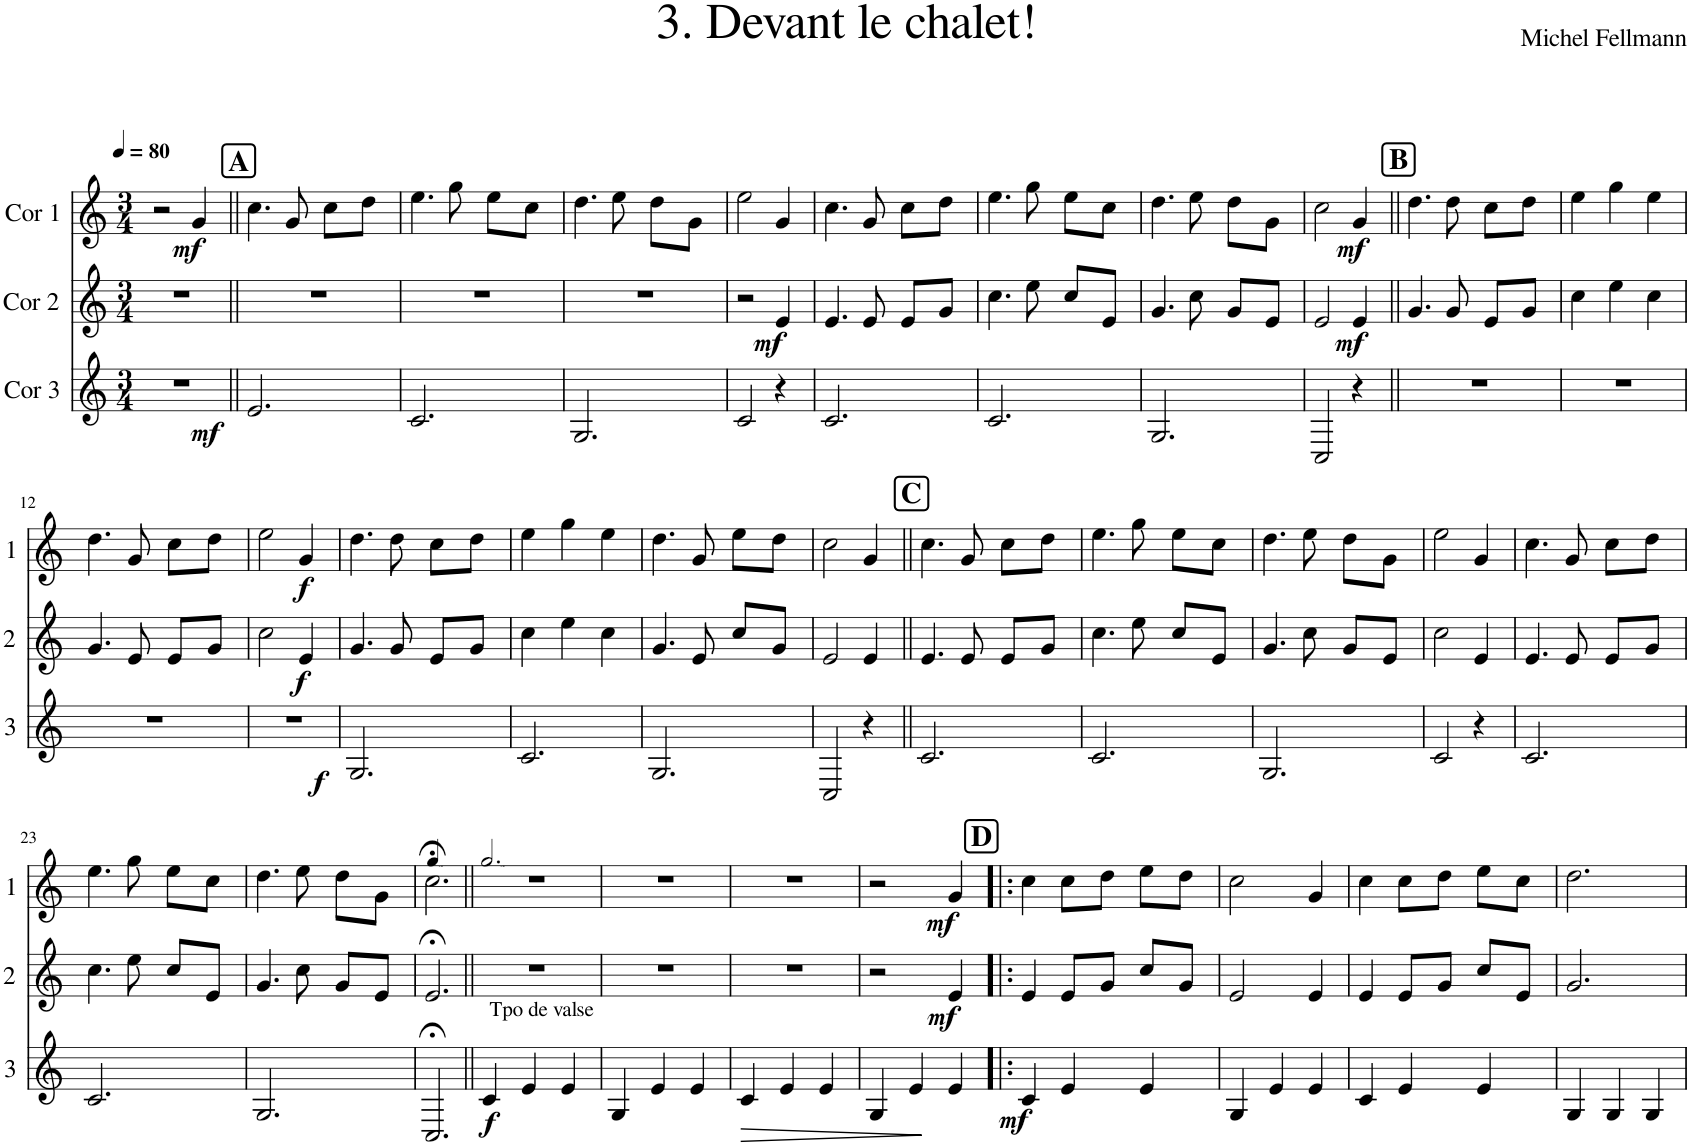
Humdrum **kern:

**kern	**dynam	**kern	**dynam	**kern	**dynam
*part3	*part3	*part2	*part2	*part1	*part1
*staff3	*staff3	*staff2	*staff2	*staff1	*staff1
*I"Cor 3	*	*I"Cor 2	*	*I"Cor 1	*
*clefG2	*	*clefG2	*	*clefG2	*
*Trd4c7	*	*Trd4c7	*	*Trd4c7	*
*k[]	*	*k[]	*	*k[]	*
*M3/4	*	*M3/4	*	*M3/4	*
=1	=1	=1	=1	=1	=1
!	!LO:DY:b	!	!	!	!
2.r	mf	2.r	.	2r	.
*	*	*	*	*MM80	*
!	!	!	!	!	!LO:DY:b
.	.	.	.	4g/	mf
!!LO:REH:place=s1:a:B:cj:fs=14:t=A
=2||	=2||	=2||	=2||	=2||	=2||
2.e/	.	2.r	.	4.cc\	.
.	.	.	.	8g/	.
.	.	.	.	8cc\L	.
.	.	.	.	8dd\J	.
=3	=3	=3	=3	=3	=3
2.c/	.	2.r	.	4.ee\	.
.	.	.	.	8gg\	.
.	.	.	.	8ee\L	.
.	.	.	.	8cc\J	.
=4	=4	=4	=4	=4	=4
2.G/	.	2.r	.	4.dd\	.
.	.	.	.	8ee\	.
.	.	.	.	8dd\L	.
.	.	.	.	8g\J	.
=5	=5	=5	=5	=5	=5
2c/	.	2r	.	2ee\	.
!	!	!	!LO:DY:b	!	!
4r	.	4e/	mf	4g/	.
=6	=6	=6	=6	=6	=6
2.c/	.	4.e/	.	4.cc\	.
.	.	8e/	.	8g/	.
.	.	8e/L	.	8cc\L	.
.	.	8g/J	.	8dd\J	.
=7	=7	=7	=7	=7	=7
2.c/	.	4.cc\	.	4.ee\	.
.	.	8ee\	.	8gg\	.
.	.	8cc/L	.	8ee\L	.
.	.	8e/J	.	8cc\J	.
=8	=8	=8	=8	=8	=8
2.G/	.	4.g/	.	4.dd\	.
.	.	8cc\	.	8ee\	.
.	.	8g/L	.	8dd\L	.
.	.	8e/J	.	8g\J	.
=9	=9	=9	=9	=9	=9
2C/	.	2e/	.	2cc\	.
!	!	!	!LO:DY:b	!	!LO:DY:b
4r	.	4e/	mf	4g/	mf
!!LO:REH:place=s1:a:B:cj:fs=14:t=B
=10||	=10||	=10||	=10||	=10||	=10||
2.r	.	4.g/	.	4.dd\	.
.	.	8g/	.	8dd\	.
.	.	8e/L	.	8cc\L	.
.	.	8g/J	.	8dd\J	.
=11	=11	=11	=11	=11	=11
2.r	.	4cc\	.	4ee\	.
.	.	4ee\	.	4gg\	.
.	.	4cc\	.	4ee\	.
!!LO:LB:g=z
=12	=12	=12	=12	=12	=12
2.r	.	4.g/	.	4.dd\	.
.	.	8e/	.	8g/	.
.	.	8e/L	.	8cc\L	.
.	.	8g/J	.	8dd\J	.
=13	=13	=13	=13	=13	=13
!	!LO:DY:b	!	!	!	!
2.r	f	2cc\	.	2ee\	.
!	!	!	!LO:DY:b	!	!LO:DY:b
.	.	4e/	f	4g/	f
=14	=14	=14	=14	=14	=14
2.G/	.	4.g/	.	4.dd\	.
.	.	8g/	.	8dd\	.
.	.	8e/L	.	8cc\L	.
.	.	8g/J	.	8dd\J	.
=15	=15	=15	=15	=15	=15
2.c/	.	4cc\	.	4ee\	.
.	.	4ee\	.	4gg\	.
.	.	4cc\	.	4ee\	.
=16	=16	=16	=16	=16	=16
2.G/	.	4.g/	.	4.dd\	.
.	.	8e/	.	8g/	.
.	.	8cc/L	.	8ee\L	.
.	.	8g/J	.	8dd\J	.
=17	=17	=17	=17	=17	=17
2C/	.	2e/	.	2cc\	.
4r	.	4e/	.	4g/	.
!!LO:REH:place=s1:a:B:cj:fs=14:t=C
=18||	=18||	=18||	=18||	=18||	=18||
2.c/	.	4.e/	.	4.cc\	.
.	.	8e/	.	8g/	.
.	.	8e/L	.	8cc\L	.
.	.	8g/J	.	8dd\J	.
=19	=19	=19	=19	=19	=19
2.c/	.	4.cc\	.	4.ee\	.
.	.	8ee\	.	8gg\	.
.	.	8cc/L	.	8ee\L	.
.	.	8e/J	.	8cc\J	.
=20	=20	=20	=20	=20	=20
2.G/	.	4.g/	.	4.dd\	.
.	.	8cc\	.	8ee\	.
.	.	8g/L	.	8dd\L	.
.	.	8e/J	.	8g\J	.
=21	=21	=21	=21	=21	=21
2c/	.	2cc\	.	2ee\	.
4r	.	4e/	.	4g/	.
=22	=22	=22	=22	=22	=22
2.c/	.	4.e/	.	4.cc\	.
.	.	8e/	.	8g/	.
.	.	8e/L	.	8cc\L	.
.	.	8g/J	.	8dd\J	.
!!LO:LB:g=z
=23	=23	=23	=23	=23	=23
2.c/	.	4.cc\	.	4.ee\	.
.	.	8ee\	.	8gg\	.
.	.	8cc/L	.	8ee\L	.
.	.	8e/J	.	8cc\J	.
=24	=24	=24	=24	=24	=24
2.G/	.	4.g/	.	4.dd\	.
.	.	8cc\	.	8ee\	.
.	.	8g/L	.	8dd\L	.
.	.	8e/J	.	8g\J	.
=25	=25	=25	=25	=25	=25
*	*	*	*	*MM60	*
2.C;</	.	2.e;</	.	2.cc;<\	.
=26||	=26||	=26||	=26||	=26||	=26||
*	*	*	*	*MM120	*
!LO:TX:a:t=Tpo de valse	!	!	!	!	!
!	!LO:DY:b	!	!	!	!
4c/	f	2.r	.	2.r	.
4e/	.	.	.	.	.
4e/	.	.	.	.	.
=27	=27	=27	=27	=27	=27
4G/	.	2.r	.	2.r	.
4e/	.	.	.	.	.
4e/	.	.	.	.	.
=28	=28	=28	=28	=28	=28
!	!LO:HP:b	!	!	!	!
4c/	>	2.r	.	2.r	.
4e/	.	.	.	.	.
4e/	.	.	.	.	.
.	]	.	.	.	.
=29	=29	=29	=29	=29	=29
4G/	.	2r	.	2r	.
4e/	.	.	.	.	.
!	!	!	!LO:DY:b	!	!LO:DY:b
4e/	.	4e/	mf	4g/	mf
!!LO:REH:place=s1:a:B:cj:fs=14:t=D
=30!|:	=30!|:	=30!|:	=30!|:	=30!|:	=30!|:
!	!LO:DY:b	!	!	!	!
4c/	mf	4e/	.	4cc\	.
4e/	.	8e/L	.	8cc\L	.
.	.	8g/J	.	8dd\J	.
4e/	.	8cc/L	.	8ee\L	.
.	.	8g/J	.	8dd\J	.
=31	=31	=31	=31	=31	=31
4G/	.	2e/	.	2cc\	.
4e/	.	.	.	.	.
4e/	.	4e/	.	4g/	.
=32	=32	=32	=32	=32	=32
4c/	.	4e/	.	4cc\	.
4e/	.	8e/L	.	8cc\L	.
.	.	8g/J	.	8dd\J	.
4e/	.	8cc/L	.	8ee\L	.
.	.	8e/J	.	8cc\J	.
=33	=33	=33	=33	=33	=33
4G/	.	2.g/	.	2.dd\	.
4G/	.	.	.	.	.
4G/	.	.	.	.	.
=	=	=	=	=	=
*-	*-	*-	*-	*-	*-
